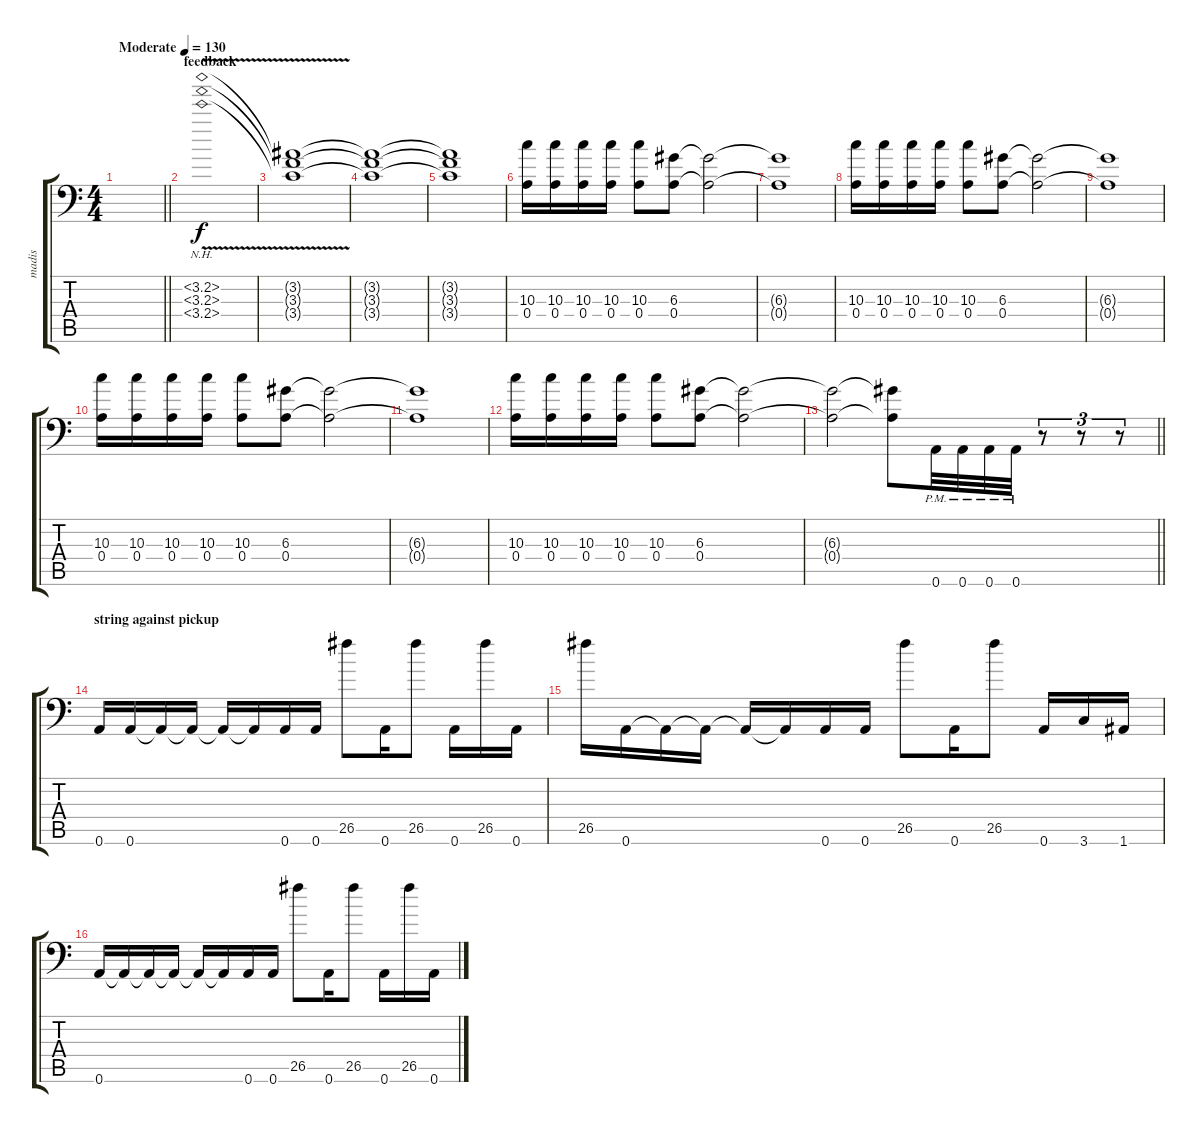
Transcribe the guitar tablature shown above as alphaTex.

\track ("madis" "madis") {instrument distortionguitar}
\staff {score tabs}
\tuning (B3 G3 D3 A2 E2 A1) {hide}
\ts (4 4)
\tempo (130 "Moderate")
\clef f4
\barLineRight lightlight
\ks c
|
\section ("" "feedback")
(3.2{nh v} 3.3{nh v} 3.4{nh v}).1{volume 10 instrument guitarharmonics} |
(3.2{t} 3.3{t} 3.4{t}).1 |
(3.2{t} 3.3{t} 3.4{t}).1 |
(3.2{t} 3.3{t} 3.4{t}).1 |
(10.3 0.4).16{volume 13 instrument distortionguitar} (10.3 0.4).16 (10.3 0.4).16 (10.3 0.4).16 (10.3 0.4).8 (6.3 0.4).8 (6.3{t} 0.4{t}).2 |
(6.3{t} 0.4{t}).1 |
(10.3 0.4).16 (10.3 0.4).16 (10.3 0.4).16 (10.3 0.4).16 (10.3 0.4).8 (6.3 0.4).8 (6.3{t} 0.4{t}).2 |
(6.3{t} 0.4{t}).1 |
(10.3 0.4).16 (10.3 0.4).16 (10.3 0.4).16 (10.3 0.4).16 (10.3 0.4).8 (6.3 0.4).8 (6.3{t} 0.4{t}).2 |
(6.3{t} 0.4{t}).1 |
(10.3 0.4).16 (10.3 0.4).16 (10.3 0.4).16 (10.3 0.4).16 (10.3 0.4).8 (6.3 0.4).8 (6.3{t} 0.4{t}).2 |
\barLineRight lightlight
(6.3{t} 0.4{t}).2 (6.3{t} 0.4{t}).8 0.6{pm}.32 0.6{pm}.32 0.6{pm}.32 0.6{pm}.32 r.8{tu (3 2)} r.8{tu (3 2)} r.8{tu (3 2)} |
\section ("" "string against pickup")
0.6.16 0.6.16 0.6{t}.16 0.6{t}.16 0.6{t}.16 0.6{t}.16 0.6.16 0.6.16 26.5.8{instrument guitarharmonics} 0.6.16{instrument distortionguitar} 26.5.8{instrument guitarharmonics} 0.6.16{instrument distortionguitar} 26.5.16{instrument guitarharmonics} 0.6.16{instrument distortionguitar} |
26.5.16{instrument guitarharmonics} 0.6.16{instrument distortionguitar} 0.6{t}.16 0.6{t}.16 0.6{t}.16 0.6{t}.16 0.6.16 0.6.16 26.5.8{instrument guitarharmonics} 0.6.16{instrument distortionguitar} 26.5.8{instrument guitarharmonics} 0.6.16{instrument distortionguitar} 3.6.16 1.6.16 |
0.6.16 0.6{t}.16 0.6{t}.16 0.6{t}.16 0.6{t}.16 0.6{t}.16 0.6.16 0.6.16 26.5.8{instrument guitarharmonics} 0.6.16{instrument distortionguitar} 26.5.8{instrument guitarharmonics} 0.6.16{instrument distortionguitar} 26.5.16{instrument guitarharmonics} 0.6.16{instrument distortionguitar}
